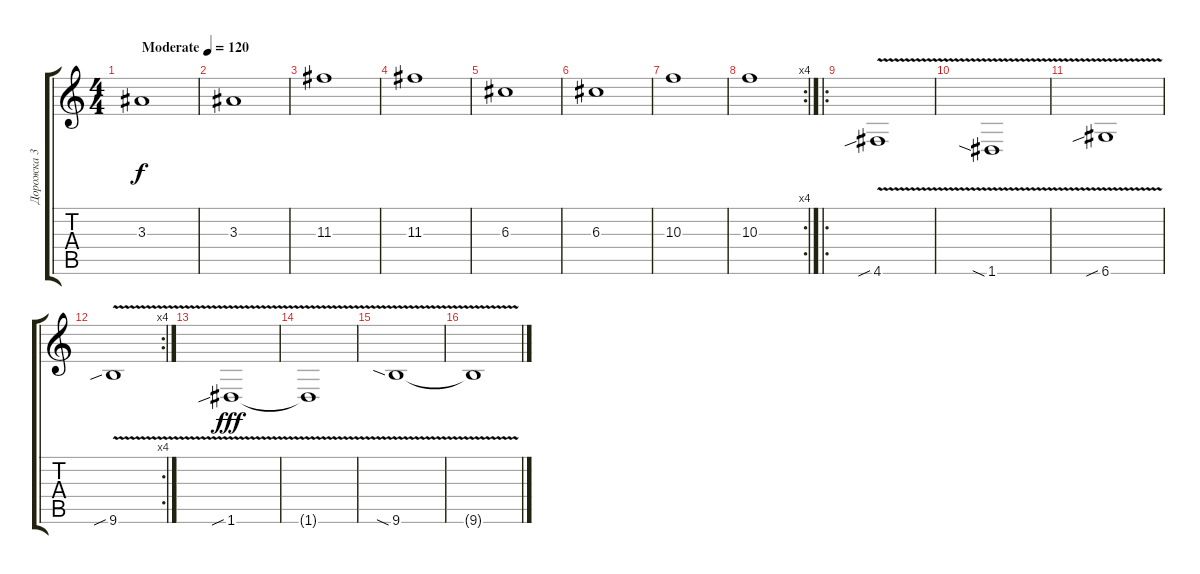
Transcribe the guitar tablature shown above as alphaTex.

\track ("Дорожка 3" "Дорожка 3") {instrument electricguitarclean}
\staff {score tabs}
\tuning (E4 B3 G3 D3 A2 D2) {hide}
\ts (4 4)
\tempo (120 "Moderate")
\clef g2
\ks c
3.3.1{dy f instrument electricguitarclean} |
3.3.1 |
11.3.1 |
11.3.1 |
6.3.1 |
6.3.1 |
10.3.1 |
\rc 4
10.3.1 |
\ro
4.6{v sib}.1 |
1.6{v sia}.1 |
6.6{v sib}.1 |
\rc 4
9.6{v sib}.1 |
1.6{v sib}.1{dy fff} |
1.6{v t}.1 |
9.6{v sia}.1 |
9.6{v t}.1
